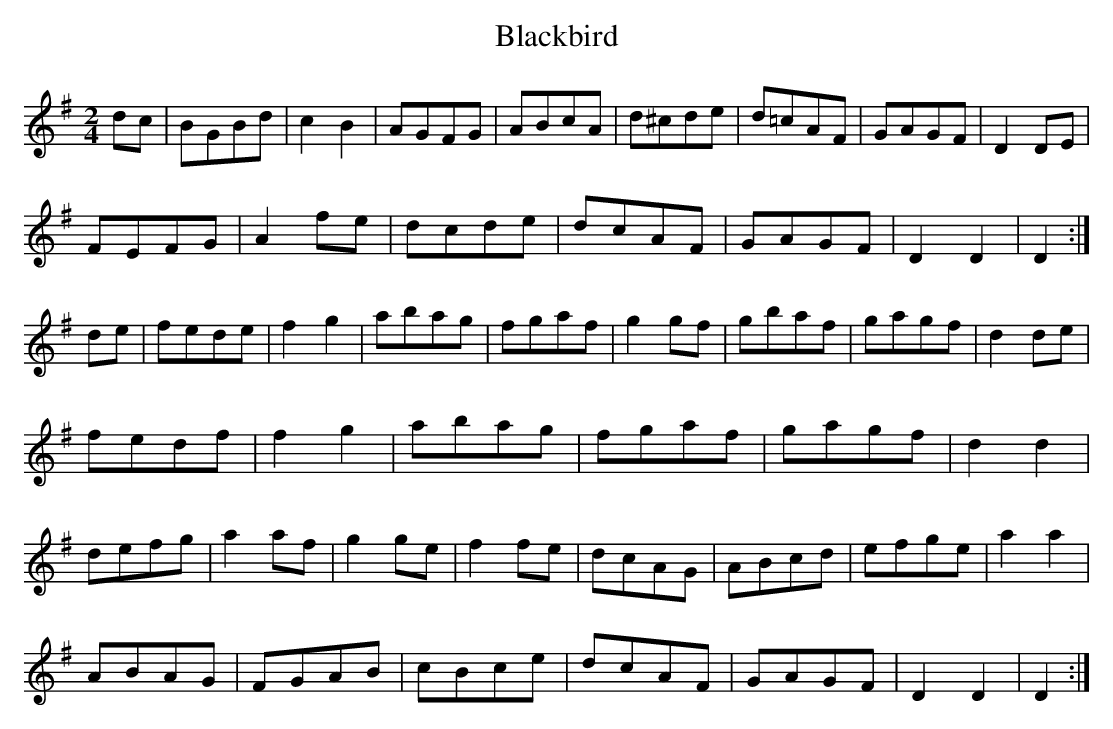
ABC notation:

X:1
T:Blackbird
M:2/4
L:1/8
K:D Mixolydian
dc|BGBd|c2B2|AGFG|ABcA|d^cde|d=cAF|GAGF|D2DE|!
FEFG|A2fe|dcde|dcAF|GAGF|D2D2|D2:|!
de|fede|f2g2|abag|fgaf|g2gf|gbaf|gagf|d2de|!
fedf|f2g2|abag|fgaf|gagf|d2d2|!
defg|a2af|g2ge|f2fe|dcAG|ABcd|efge|a2a2|!
ABAG|FGAB|cBce|dcAF|GAGF|D2D2|D2:|!
